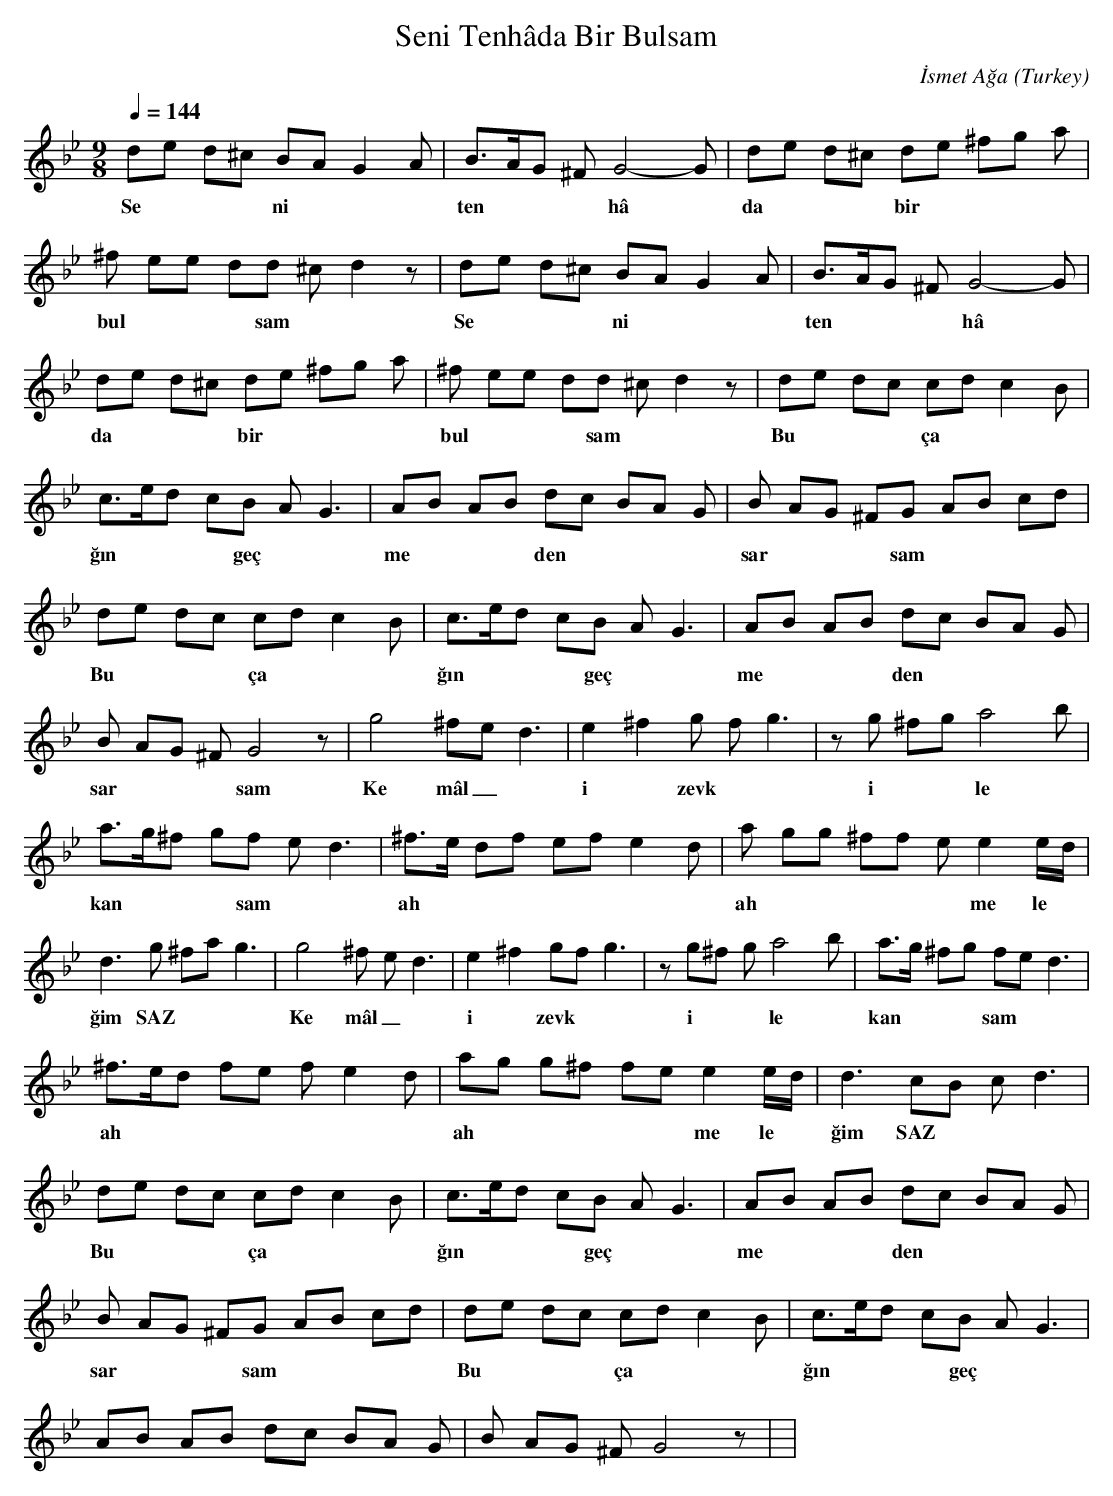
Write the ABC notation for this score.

X:1
T: Seni Tenhâda Bir Bulsam
C: İsmet Ağa
O: Turkey
M: 9/8
L: 1/16
K: C _B _e
Q: 1/4=144
d2e2 d2^c2 B2A2 G4 A2 | B3AG2 ^F2G8-G2  | \
w:  Se *  *  *  ni   |  ten *  *  *  hâ  |
d2e2 d2^c2 d2e2 ^f2g2 a2 |
w:  da  *  *  *  bir   |
^f2 e2e2 d2d2 ^c2d4z2  | d2e2 d2^c2 B2A2 G4 A2 | \
w:  bul *  *  *  sam    |  Se *  *  *  ni   |
B3AG2 ^F2G8-G2  |
w:  ten *  *  *  hâ  |
d2e2 d2^c2 d2e2 ^f2g2 a2 | ^f2 e2e2 d2d2 ^c2d4z2  | \
w:  da  *  *  *  bir   |  bul *  *  *  sam    |
d2e2 d2c2 c2d2 c4 B2 |
w:  Bu  *  *  *  ça  |
c3ed2 c2B2 A2G6  | A2B2 A2B2 d2c2 B2A2 G2 | \
w:  ğın  *  *  *  geç  |  me *  *  *  den   |
B2 A2G2 ^F2G2 A2B2 c2d2  |
w:  sar *  *  *  sam    |
d2e2 d2c2 c2d2 c4 B2 | c3ed2 c2B2 A2G6  | \
w:  Bu  *  *  *  ça  |  ğın  *  *  *  geç  |
A2B2 A2B2 d2c2 B2A2 G2 |
w:  me *  *  *  den   |
B2 A2G2 ^F2G8z2  | g8 ^f2e2 d6 | e4^f4g2 f2g6  | \
w:  sar *  *  *  sam    |  Ke mâl_  |  i  *  zevk   |
z2g2 ^f2g2 a8 b2 |
w:  i *  *  le   |
a3g^f2 g2f2 e2d6  | ^f3e d2f2 e2f2 e4 d2 | \
w:  kan *  *  *  sam   |  ah   |
a2 g2g2 ^f2f2 e2e4ed  |
w:  ah  *  *  *  *  *  me le  |
d6g2 ^f2a2 g6 | g8^f2 e2d6  | e4 ^f4 g2f2 g6 | \
w:  ğim   SAZ  |  Ke mâl_  |  i  *  zevk   |
z2 g2^f2 g2a8b2  | a3g ^f2g2 f2e2 d6 |
w:  i *  *  le   |  kan *  *  *  sam   |
^f3ed2 f2e2 f2e4d2  | a2g2 g2^f2 f2e2 e4 ed | \
w:  ah   |  ah  *  *  *  *  *  me le  |
d6 c2B2 c2d6  |
w:  ğim   SAZ  |
d2e2 d2c2 c2d2 c4 B2 | c3ed2 c2B2 A2G6  | \
w:  Bu  *  *  *  ça  |  ğın  *  *  *  geç  |
A2B2 A2B2 d2c2 B2A2 G2 |
w:  me *  *  *  den   |
B2 A2G2 ^F2G2 A2B2 c2d2  | d2e2 d2c2 c2d2 c4 B2 | \
w:  sar *  *  *  sam    |  Bu  *  *  *  ça  |
c3ed2 c2B2 A2G6  |
w:  ğın  *  *  *  geç  |
A2B2 A2B2 d2c2 B2A2 G2 | B2 A2G2 ^F2G8z2  | |
